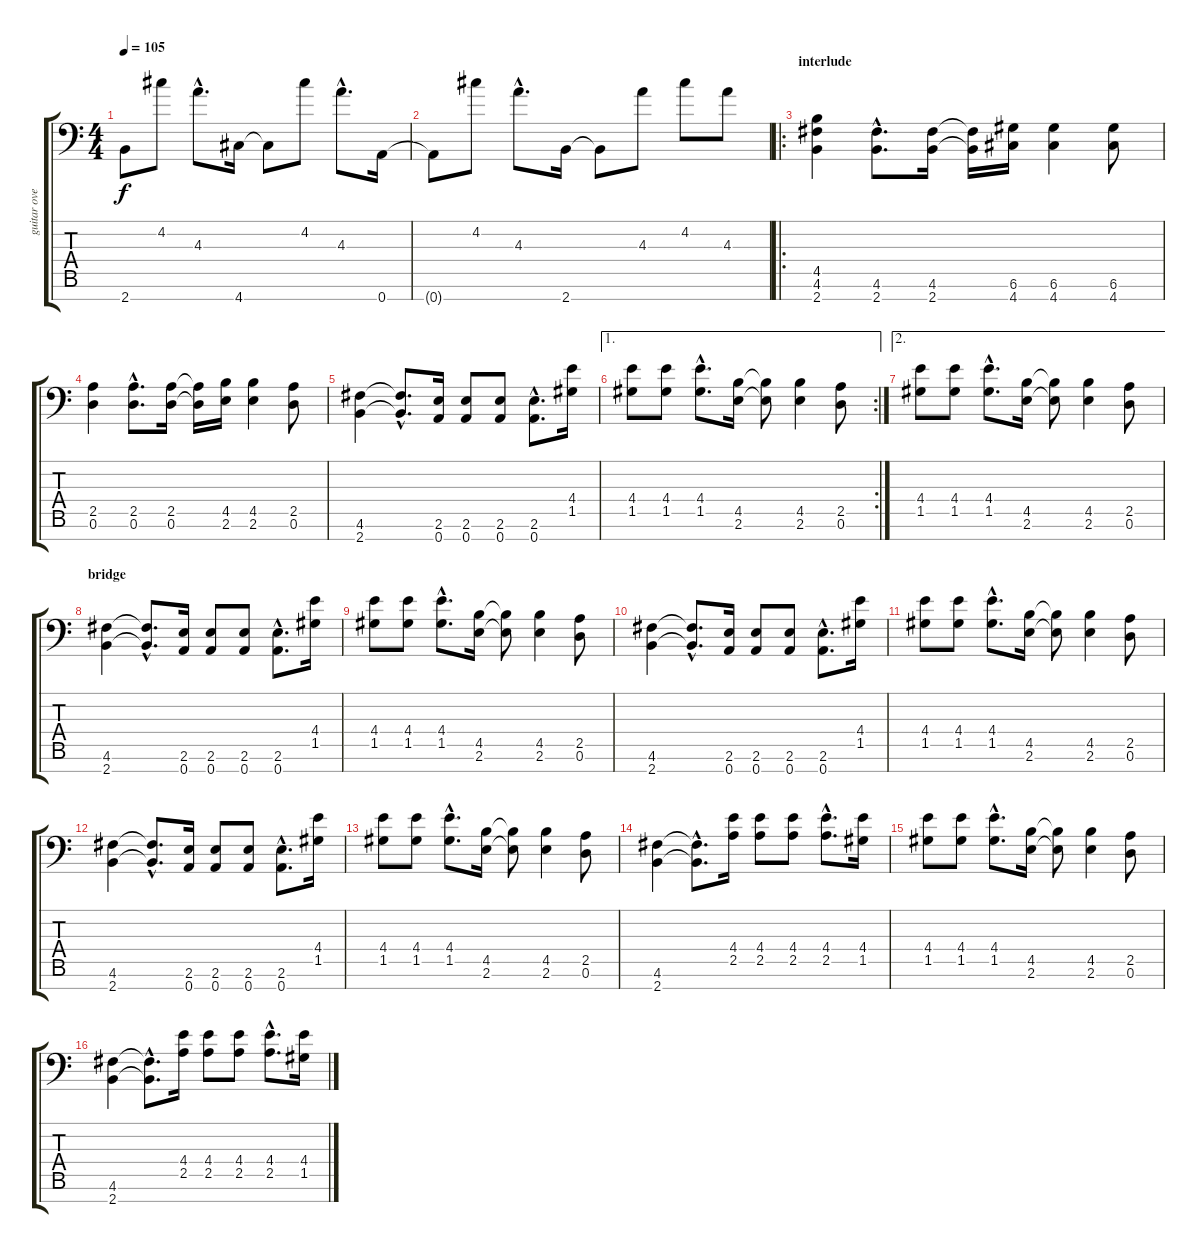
\track ("guitar over dub" "guitar ove") {instrument overdrivenguitar}
\staff {score tabs}
\tuning (D4 A3 F3 C3 G2 D2 A1) {hide}
\ts (4 4)
\tempo 105
\clef f4
\ks c
2.7.8{dy f} 4.2.8 4.3{hac}.8{d} 4.7.16 4.7{t}.8 4.2.8 4.3{hac}.8{d} 0.7.16 |
0.7{t}.8 4.2.8 4.3{hac}.8{d} 2.7.16 2.7{t}.8 4.3.8 4.2.8 4.3.8 |
\ro
\section ("" "interlude")
(4.5 4.6 2.7).4 (4.6{hac} 2.7{hac}).8{d} (4.6 2.7).16 (4.6{t} 2.7{t}).16 (6.6 4.7).16 (6.6 4.7).4 (6.6 4.7).8 |
(2.5 0.6).4 (2.5{hac} 0.6{hac}).8{d} (2.5 0.6).16 (2.5{t} 0.6{t}).16 (4.5 2.6).16 (4.5 2.6).4 (2.5 0.6).8 |
(4.6 2.7).4 (4.6{hac t} 2.7{hac t}).8{d} (2.6 0.7).16 (2.6 0.7).8 (2.6 0.7).8 (2.6{hac} 0.7{hac}).8{d} (4.4 1.5).16 |
\ae 1
\rc 2
(4.4 1.5).8 (4.4 1.5).8 (4.4{hac} 1.5{hac}).8{d} (4.5 2.6).16 (4.5{t} 2.6{t}).8 (4.5 2.6).4 (2.5 0.6).8 |
\ae 2
(4.4 1.5).8 (4.4 1.5).8 (4.4{hac} 1.5{hac}).8{d} (4.5 2.6).16 (4.5{t} 2.6{t}).8 (4.5 2.6).4 (2.5 0.6).8 |
\section ("" "bridge")
(4.6 2.7).4 (4.6{hac t} 2.7{hac t}).8{d} (2.6 0.7).16 (2.6 0.7).8 (2.6 0.7).8 (2.6{hac} 0.7{hac}).8{d} (4.4 1.5).16 |
(4.4 1.5).8 (4.4 1.5).8 (4.4{hac} 1.5{hac}).8{d} (4.5 2.6).16 (4.5{t} 2.6{t}).8 (4.5 2.6).4 (2.5 0.6).8 |
(4.6 2.7).4 (4.6{hac t} 2.7{hac t}).8{d} (2.6 0.7).16 (2.6 0.7).8 (2.6 0.7).8 (2.6{hac} 0.7{hac}).8{d} (4.4 1.5).16 |
(4.4 1.5).8 (4.4 1.5).8 (4.4{hac} 1.5{hac}).8{d} (4.5 2.6).16 (4.5{t} 2.6{t}).8 (4.5 2.6).4 (2.5 0.6).8 |
(4.6 2.7).4 (4.6{hac t} 2.7{hac t}).8{d} (2.6 0.7).16 (2.6 0.7).8 (2.6 0.7).8 (2.6{hac} 0.7{hac}).8{d} (4.4 1.5).16 |
(4.4 1.5).8 (4.4 1.5).8 (4.4{hac} 1.5{hac}).8{d} (4.5 2.6).16 (4.5{t} 2.6{t}).8 (4.5 2.6).4 (2.5 0.6).8 |
(4.6 2.7).4 (4.6{hac t} 2.7{hac t}).8{d} (4.4 2.5).16 (4.4 2.5).8 (4.4 2.5).8 (4.4{hac} 2.5{hac}).8{d} (4.4 1.5).16 |
(4.4 1.5).8 (4.4 1.5).8 (4.4{hac} 1.5{hac}).8{d} (4.5 2.6).16 (4.5{t} 2.6{t}).8 (4.5 2.6).4 (2.5 0.6).8 |
(4.6 2.7).4 (4.6{hac t} 2.7{hac t}).8{d} (4.4 2.5).16 (4.4 2.5).8 (4.4 2.5).8 (4.4{hac} 2.5{hac}).8{d} (4.4 1.5).16
